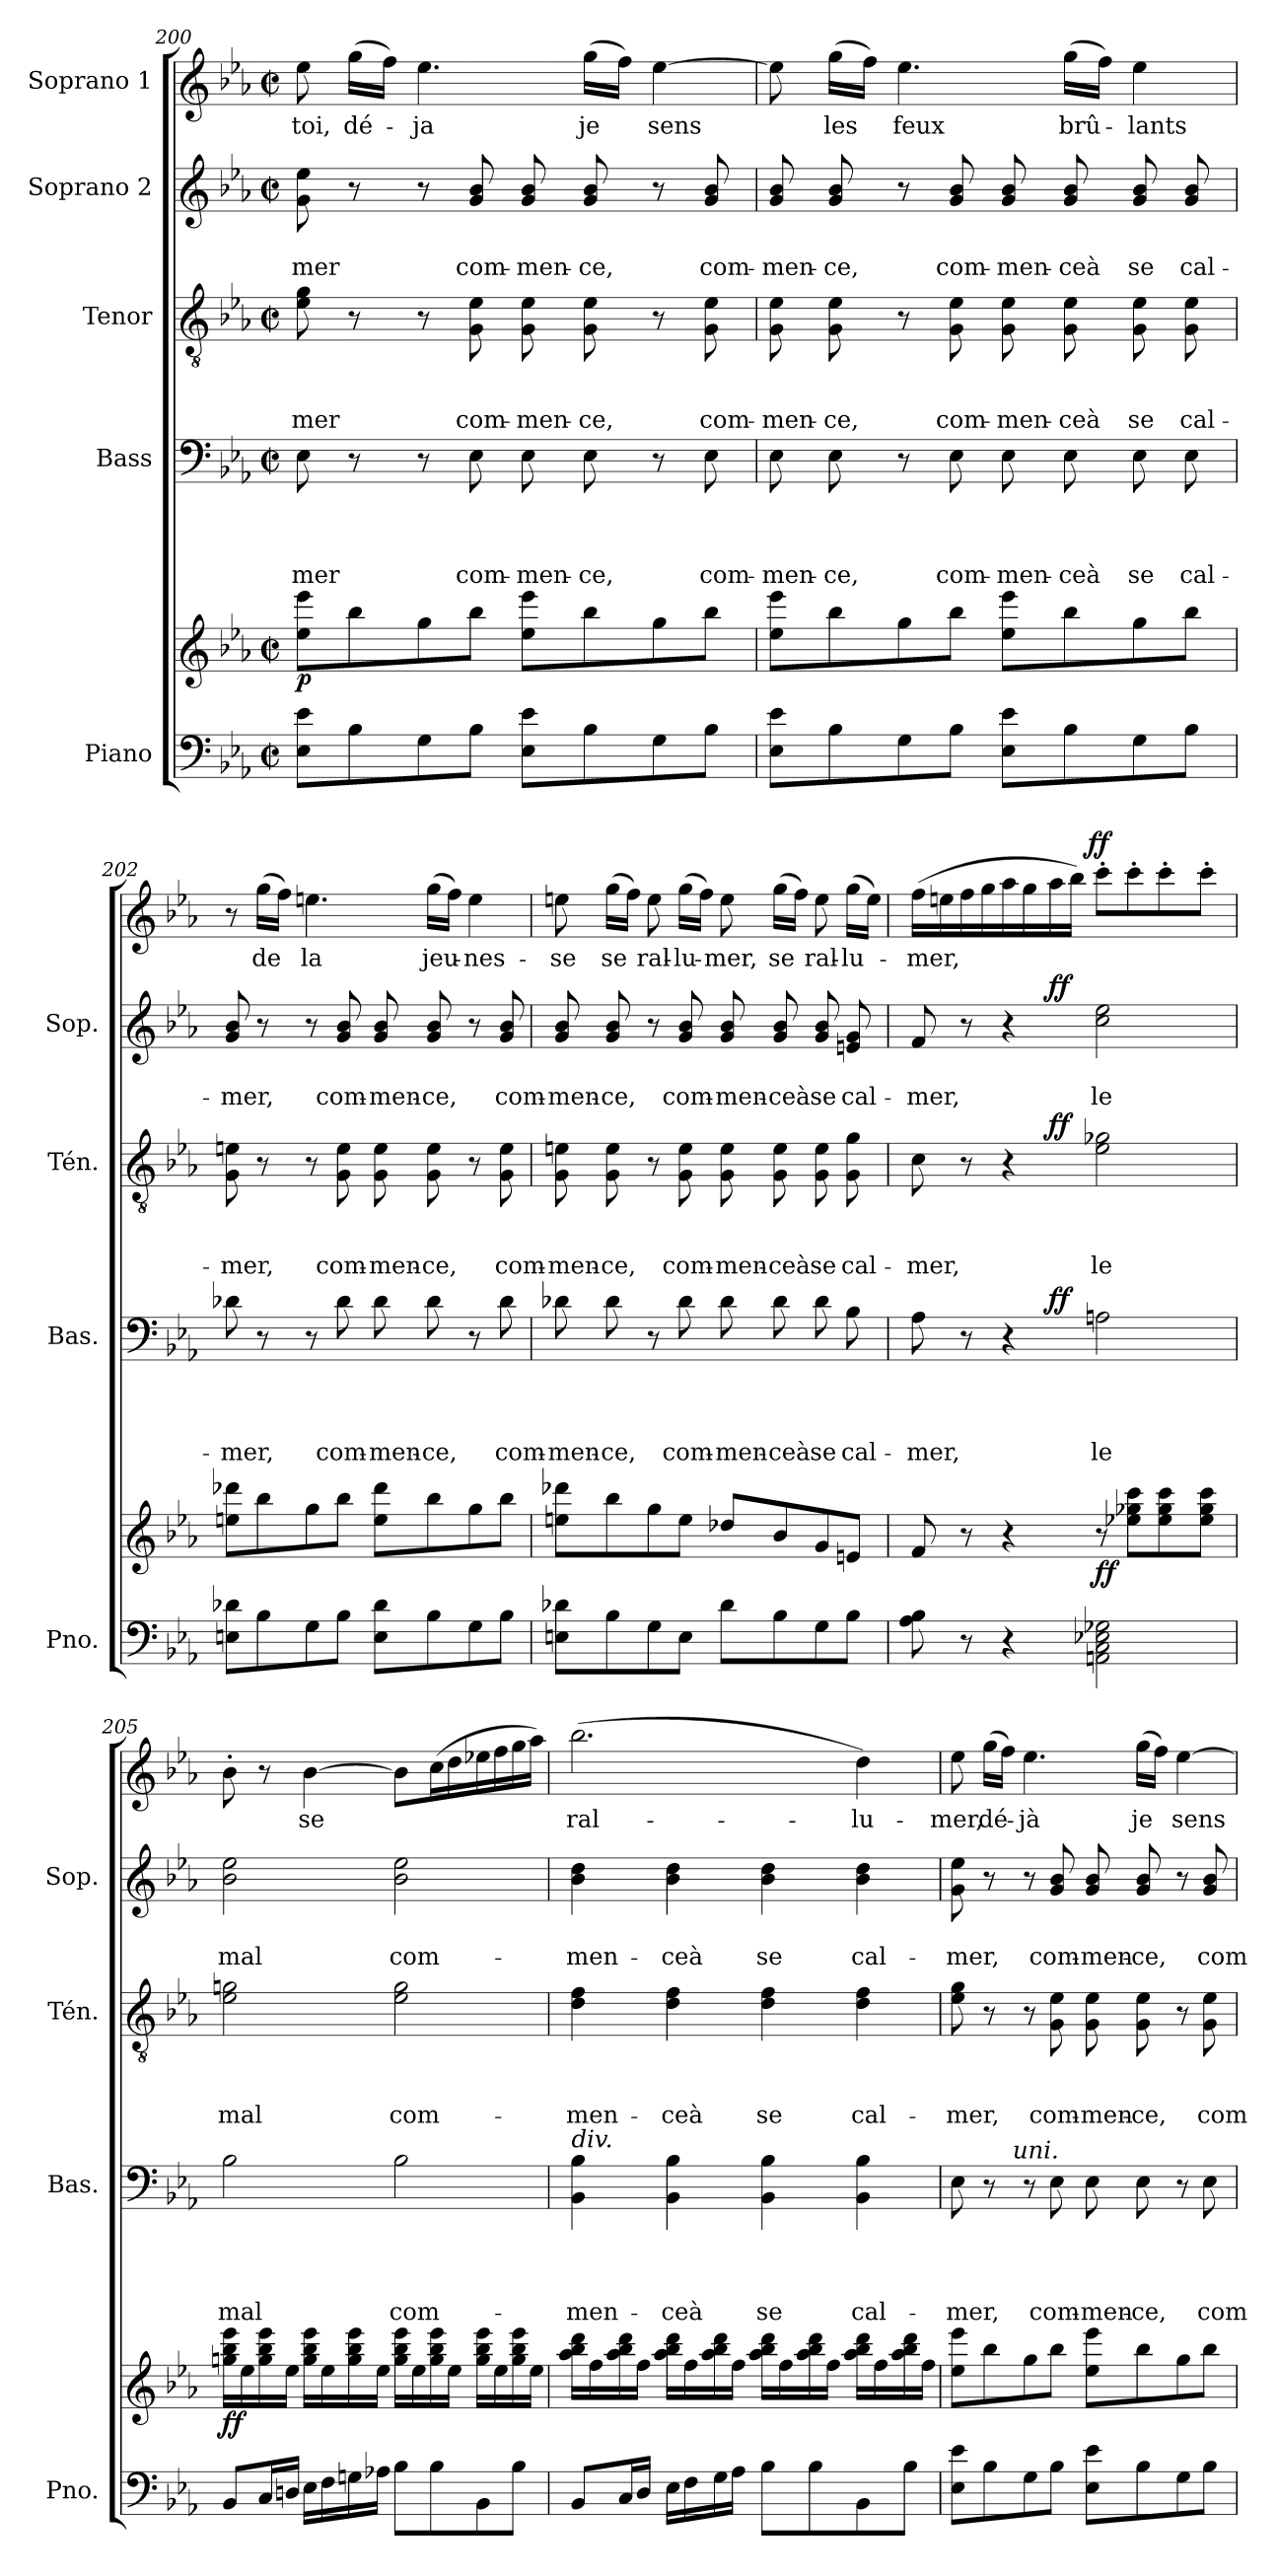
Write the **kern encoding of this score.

**kern	**kern	**dynam	**kern	**text	**text	**text	**text	**dynam	**kern	**text	**text	**text	**dynam	**kern	**text	**text	**dynam	**kern	**text	**dynam
*part5	*part5	*part5	*part4	*part4	*part4	*part4	*part4	*part4	*part3	*part3	*part3	*part3	*part3	*part2	*part2	*part2	*part2	*part1	*part1	*part1
*staff6	*staff5	*staff5/6	*staff4	*staff4	*staff4	*staff4	*staff4	*staff4	*staff3	*staff3	*staff3	*staff3	*staff3	*staff2	*staff2	*staff2	*staff2	*staff1	*staff1	*staff1
*I"Piano	*	*	*I"Bass	*	*	*	*	*	*I"Tenor	*	*	*	*	*I"Soprano 2	*	*	*	*I"Soprano 1	*	*
*I'Pno.	*	*	*I'Bas.	*	*	*	*	*	*I'Tén.	*	*	*	*	*I'Sop.	*	*	*	*	*	*
*clefF4	*clefG2	*	*clefF4	*	*	*	*	*	*clefGv2	*	*	*	*	*clefG2	*	*	*	*clefG2	*	*
*k[b-e-a-]	*k[b-e-a-]	*	*k[b-e-a-]	*	*	*	*	*	*k[b-e-a-]	*	*	*	*	*k[b-e-a-]	*	*	*	*k[b-e-a-]	*	*
*E-:	*E-:	*	*E-:	*	*	*	*	*	*E-:	*	*	*	*	*E-:	*	*	*	*E-:	*	*
*M2/2	*M2/2	*	*M2/2	*	*	*	*	*	*M2/2	*	*	*	*	*M2/2	*	*	*	*M2/2	*	*
*met(c|)	*met(c|)	*	*met(c|)	*	*	*	*	*	*met(c|)	*	*	*	*	*met(c|)	*	*	*	*met(c|)	*	*
=200	=200	=200	=200	=200	=200	=200	=200	=200	=200	=200	=200	=200	=200	=200	=200	=200	=200	=200	=200	=200
!	!	!LO:DY:b	!	!	!	!	!	!	!	!	!	!	!	!	!	!	!	!	!	!
8E-\ 8e-\L	8ee-\ 8eee-\L	p	8E-\	.	.	.	-mer	.	8e-\ 8g\	.	.	-mer	.	8g\ 8ee-\	.	-mer	.	8ee-\	toi,	.
8B-\	8bb-\	.	8r	.	.	.	.	.	8r	.	.	.	.	8r	.	.	.	(16gg\LL	dé-	.
.	.	.	.	.	.	.	.	.	.	.	.	.	.	.	.	.	.	16ff\JJ)	.	.
8G\	8gg\	.	8r	.	.	.	.	.	8r	.	.	.	.	8r	.	.	.	4.ee-\	-ja	.
8B-\J	8bb-\J	.	8E-\	.	.	.	com-	.	8G\ 8e-\	.	.	com-	.	8g/ 8b-/	.	com-	.	.	.	.
8E-\ 8e-\L	8ee-\ 8eee-\L	.	8E-\	.	.	.	-men-	.	8G\ 8e-\	.	.	-men-	.	8g/ 8b-/	.	-men-	.	.	.	.
8B-\	8bb-\	.	8E-\	.	.	.	-ce,	.	8G\ 8e-\	.	.	-ce,	.	8g/ 8b-/	.	-ce,	.	(16gg\LL	je	.
.	.	.	.	.	.	.	.	.	.	.	.	.	.	.	.	.	.	16ff\JJ)	.	.
8G\	8gg\	.	8r	.	.	.	.	.	8r	.	.	.	.	8r	.	.	.	[4ee-\	sens	.
8B-\J	8bb-\J	.	8E-\	.	.	.	com-	.	8G\ 8e-\	.	.	com-	.	8g/ 8b-/	.	com-	.	.	.	.
!!LO:PB:g=z
=201	=201	=201	=201	=201	=201	=201	=201	=201	=201	=201	=201	=201	=201	=201	=201	=201	=201	=201	=201	=201
8E-\ 8e-\L	8ee-\ 8eee-\L	.	8E-\	.	.	.	-men-	.	8G\ 8e-\	.	.	-men-	.	8g/ 8b-/	.	-men-	.	8ee-\]	.	.
8B-\	8bb-\	.	8E-\	.	.	.	-ce,	.	8G\ 8e-\	.	.	-ce,	.	8g/ 8b-/	.	-ce,	.	(16gg\LL	les	.
.	.	.	.	.	.	.	.	.	.	.	.	.	.	.	.	.	.	16ff\JJ)	.	.
8G\	8gg\	.	8r	.	.	.	.	.	8r	.	.	.	.	8r	.	.	.	4.ee-\	feux	.
8B-\J	8bb-\J	.	8E-\	.	.	.	com-	.	8G\ 8e-\	.	.	com-	.	8g/ 8b-/	.	com-	.	.	.	.
8E-\ 8e-\L	8ee-\ 8eee-\L	.	8E-\	.	.	.	-men-	.	8G\ 8e-\	.	.	-men-	.	8g/ 8b-/	.	-men-	.	.	.	.
8B-\	8bb-\	.	8E-\	.	.	.	-ceà	.	8G\ 8e-\	.	.	-ceà	.	8g/ 8b-/	.	-ceà	.	(16gg\LL	brû-	.
.	.	.	.	.	.	.	.	.	.	.	.	.	.	.	.	.	.	16ff\JJ)	.	.
8G\	8gg\	.	8E-\	.	.	.	se	.	8G\ 8e-\	.	.	se	.	8g/ 8b-/	.	se	.	4ee-\	-lants	.
8B-\J	8bb-\J	.	8E-\	.	.	.	cal-	.	8G\ 8e-\	.	.	cal-	.	8g/ 8b-/	.	cal-	.	.	.	.
=202	=202	=202	=202	=202	=202	=202	=202	=202	=202	=202	=202	=202	=202	=202	=202	=202	=202	=202	=202	=202
8En\ 8d-X\L	8een\ 8ddd-X\L	.	8d-X\	.	.	.	-mer,	.	8G\ 8en\	.	.	-mer,	.	8g/ 8b-/	.	-mer,	.	8r	.	.
8B-\	8bb-\	.	8r	.	.	.	.	.	8r	.	.	.	.	8r	.	.	.	(16gg\LL	de	.
.	.	.	.	.	.	.	.	.	.	.	.	.	.	.	.	.	.	16ff\JJ)	.	.
8G\	8gg\	.	8r	.	.	.	.	.	8r	.	.	.	.	8r	.	.	.	4.een\	la	.
8B-\J	8bb-\J	.	8d-\	.	.	.	com-	.	8G\ 8e\	.	.	com-	.	8g/ 8b-/	.	com-	.	.	.	.
8E\ 8d-\L	8ee\ 8ddd-\L	.	8d-\	.	.	.	-men-	.	8G\ 8e\	.	.	-men-	.	8g/ 8b-/	.	-men-	.	.	.	.
8B-\	8bb-\	.	8d-\	.	.	.	-ce,	.	8G\ 8e\	.	.	-ce,	.	8g/ 8b-/	.	-ce,	.	(16gg\LL	jeu-	.
.	.	.	.	.	.	.	.	.	.	.	.	.	.	.	.	.	.	16ff\JJ)	.	.
8G\	8gg\	.	8r	.	.	.	.	.	8r	.	.	.	.	8r	.	.	.	4ee\	-nes-	.
8B-\J	8bb-\J	.	8d-\	.	.	.	com-	.	8G\ 8e\	.	.	com-	.	8g/ 8b-/	.	com-	.	.	.	.
=203	=203	=203	=203	=203	=203	=203	=203	=203	=203	=203	=203	=203	=203	=203	=203	=203	=203	=203	=203	=203
8En\ 8d-X\L	8een\ 8ddd-X\L	.	8d-X\	.	.	.	-men-	.	8G\ 8en\	.	.	-men-	.	8g/ 8b-/	.	-men-	.	8een\	-se	.
8B-\	8bb-\	.	8d-\	.	.	.	-ce,	.	8G\ 8e\	.	.	-ce,	.	8g/ 8b-/	.	-ce,	.	(16gg\LL	se	.
.	.	.	.	.	.	.	.	.	.	.	.	.	.	.	.	.	.	16ff\JJ)	.	.
8G\	8gg\	.	8r	.	.	.	.	.	8r	.	.	.	.	8r	.	.	.	8ee\	ral-	.
8E\J	8ee\J	.	8d-\	.	.	.	com-	.	8G\ 8e\	.	.	com-	.	8g/ 8b-/	.	com-	.	(16gg\LL	-lu-	.
.	.	.	.	.	.	.	.	.	.	.	.	.	.	.	.	.	.	16ff\JJ)	.	.
8d-\L	8dd-X/L	.	8d-\	.	.	.	-men-	.	8G\ 8e\	.	.	-men-	.	8g/ 8b-/	.	-men-	.	8ee\	-mer,	.
8B-\	8b-/	.	8d-\	.	.	.	-ceà	.	8G\ 8e\	.	.	-ceà	.	8g/ 8b-/	.	-ceà	.	(16gg\LL	se	.
.	.	.	.	.	.	.	.	.	.	.	.	.	.	.	.	.	.	16ff\JJ)	.	.
8G\	8g/	.	8d-\	.	.	.	se	.	8G\ 8e\	.	.	se	.	8g/ 8b-/	.	se	.	8ee\	ral-	.
8B-\J	8en/J	.	8B-\	.	.	.	cal-	.	8G\ 8g\	.	.	cal-	.	8en/ 8g/	.	cal-	.	(16gg\LL	-lu-	.
.	.	.	.	.	.	.	.	.	.	.	.	.	.	.	.	.	.	16ee\JJ)	.	.
!!LO:LB:g=z
=204	=204	=204	=204	=204	=204	=204	=204	=204	=204	=204	=204	=204	=204	=204	=204	=204	=204	=204	=204	=204
*	*	*	*^	*	*	*	*	*	*^	*	*	*	*	*^	*	*	*	*^	*	*
8A-\ 8B-\	8f/	.	8A-\	4.ryy	.	.	.	-mer,	.	8c	4.ryy	.	.	-mer,	.	8f	4.ryy	.	-mer,	.	(16ff\LL	3ryy	-mer,	.
.	.	.	.	.	.	.	.	.	.	.	.	.	.	.	.	.	.	.	.	.	16een\	.	.	.
8r	8r	.	8r	.	.	.	.	.	.	8r	.	.	.	.	.	8r	.	.	.	.	16ff\	.	.	.
.	.	.	.	.	.	.	.	.	.	.	.	.	.	.	.	.	.	.	.	.	16gg\	.	.	.
4r	4r	.	4r	.	.	.	.	.	.	4r	.	.	.	.	.	4r	.	.	.	.	16aa-\	.	.	.
.	.	.	.	.	.	.	.	.	.	.	.	.	.	.	.	.	.	.	.	.	16gg\	.	.	.
.	.	.	.	.	.	.	.	.	.	.	.	.	.	.	.	.	.	.	.	.	.	12...ryy	.	.
!	!	!	!	!	!	!	!	!	!LO:DY:a	!	!	!	!	!	!LO:DY:a	!	!	!	!	!LO:DY:a	!	!	!	!
.	.	.	.	2ryy	.	.	.	.	ff	.	2ryy	.	.	.	ff	.	2ryy	.	.	ff	16aa-\	.	.	.
.	.	.	.	.	.	.	.	.	.	.	.	.	.	.	.	.	.	.	.	.	16bb-\JJ)	.	.	.
!	!	!	!	!	!	!	!	!	!	!	!	!	!	!	!	!	!	!	!	!	!	!	!	!LO:DY:b
.	.	.	.	.	.	.	.	.	.	.	.	.	.	.	.	.	.	.	.	.	.	3ryy	.	ff
!	!	!LO:DY:b	!	!	!	!	!	!	!	!	!	!	!	!	!	!	!	!	!	!	!	!	!	!
2AAn\ 2C\ 2E-X\ 2G-X\	8r	ff	2An\	.	.	.	.	le	.	2e-\ 2g-X\	.	.	.	le	.	2cc\ 2ee-\	.	.	le	.	8ccc'>\L	.	.	.
.	8ee-X\ 8gg-X\ 8ccc\L	.	.	.	.	.	.	.	.	.	.	.	.	.	.	.	.	.	.	.	8ccc'>\	.	.	.
.	8ee-\ 8gg-\ 8ccc\	.	.	.	.	.	.	.	.	.	.	.	.	.	.	.	.	.	.	.	8ccc'>\	.	.	.
.	.	.	.	.	.	.	.	.	.	.	.	.	.	.	.	.	.	.	.	.	.	6ryy	.	.
.	8ee-\ 8gg-\ 8ccc\J	.	.	8ryy	.	.	.	.	.	.	8ryy	.	.	.	.	.	8ryy	.	.	.	8ccc'>\J	.	.	.
.	.	.	.	.	.	.	.	.	.	.	.	.	.	.	.	.	.	.	.	.	.	96ryy	.	.
=205	=205	=205	=205	=205	=205	=205	=205	=205	=205	=205	=205	=205	=205	=205	=205	=205	=205	=205	=205	=205	=205	=205	=205	=205
!!LO:REH:place=s1:a:B:fs=9.6:t=44
!	!	!LO:DY:b	!	!	!	!	!	!	!	!	!	!	!	!	!	!	!	!	!	!	!	!	!	!
*	*	*	*v	*v	*	*	*	*	*	*	*	*	*	*	*	*v	*v	*	*	*	*v	*v	*	*
*	*	*	*	*	*	*	*	*	*v	*v	*	*	*	*	*	*	*	*	*	*	*
8BB-/L	16ggn\ 16bb-\ 16eee-\LL	ff	2B-\	.	.	.	mal	.	2e-\ 2gn\	.	.	mal	.	2b-\ 2ee-\	.	mal	.	8b-'>\	.	.
.	16ee-\	.	.	.	.	.	.	.	.	.	.	.	.	.	.	.	.	.	.	.
16C/L	16gg\ 16bb-\ 16eee-\	.	.	.	.	.	.	.	.	.	.	.	.	.	.	.	.	8r	.	.
16Dn/JJ	16ee-\JJ	.	.	.	.	.	.	.	.	.	.	.	.	.	.	.	.	.	.	.
16E-\LL	16gg\ 16bb-\ 16eee-\LL	.	.	.	.	.	.	.	.	.	.	.	.	.	.	.	.	[4b-\	se	.
16F\	16ee-\	.	.	.	.	.	.	.	.	.	.	.	.	.	.	.	.	.	.	.
16Gn\	16gg\ 16bb-\ 16eee-\	.	.	.	.	.	.	.	.	.	.	.	.	.	.	.	.	.	.	.
16A-X\JJ	16ee-\JJ	.	.	.	.	.	.	.	.	.	.	.	.	.	.	.	.	.	.	.
8B-\L	16gg\ 16bb-\ 16eee-\LL	.	2B-\	.	.	.	com-	.	2e-\ 2g\	.	.	com-	.	2b-\ 2ee-\	.	com-	.	8b-\L]	.	.
.	16ee-\	.	.	.	.	.	.	.	.	.	.	.	.	.	.	.	.	.	.	.
8B-\	16gg\ 16bb-\ 16eee-\	.	.	.	.	.	.	.	.	.	.	.	.	.	.	.	.	(16cc\L	.	.
.	16ee-\JJ	.	.	.	.	.	.	.	.	.	.	.	.	.	.	.	.	16dd\	.	.
8BB-\	16gg\ 16bb-\ 16eee-\LL	.	.	.	.	.	.	.	.	.	.	.	.	.	.	.	.	16ee-X\	.	.
.	16ee-\	.	.	.	.	.	.	.	.	.	.	.	.	.	.	.	.	16ff\	.	.
8B-\J	16gg\ 16bb-\ 16eee-\	.	.	.	.	.	.	.	.	.	.	.	.	.	.	.	.	16gg\	.	.
.	16ee-\JJ	.	.	.	.	.	.	.	.	.	.	.	.	.	.	.	.	16aa-\JJ)	.	.
=206	=206	=206	=206	=206	=206	=206	=206	=206	=206	=206	=206	=206	=206	=206	=206	=206	=206	=206	=206	=206
!	!	!	!LO:TX:a:i:t=div.	!	!	!	!	!	!	!	!	!	!	!	!	!	!	!	!	!
8BB-/L	16aa-\ 16bb-\ 16ddd\LL	.	4BB-\ 4B-\	.	.	.	-men-	.	4d\ 4f\	.	.	-men-	.	4b-\ 4dd\	.	-men-	.	(2.bb-\	ral-	.
.	16ff\	.	.	.	.	.	.	.	.	.	.	.	.	.	.	.	.	.	.	.
16C/L	16aa-\ 16bb-\ 16ddd\	.	.	.	.	.	.	.	.	.	.	.	.	.	.	.	.	.	.	.
16D/JJ	16ff\JJ	.	.	.	.	.	.	.	.	.	.	.	.	.	.	.	.	.	.	.
16E-\LL	16aa-\ 16bb-\ 16ddd\LL	.	4BB-\ 4B-\	.	.	.	-ceà	.	4d\ 4f\	.	.	-ceà	.	4b-\ 4dd\	.	-ceà	.	.	.	.
16F\	16ff\	.	.	.	.	.	.	.	.	.	.	.	.	.	.	.	.	.	.	.
16G\	16aa-\ 16bb-\ 16ddd\	.	.	.	.	.	.	.	.	.	.	.	.	.	.	.	.	.	.	.
16A-\JJ	16ff\JJ	.	.	.	.	.	.	.	.	.	.	.	.	.	.	.	.	.	.	.
8B-\L	16aa-\ 16bb-\ 16ddd\LL	.	4BB-\ 4B-\	.	.	.	se	.	4d\ 4f\	.	.	se	.	4b-\ 4dd\	.	se	.	.	.	.
.	16ff\	.	.	.	.	.	.	.	.	.	.	.	.	.	.	.	.	.	.	.
8B-\	16aa-\ 16bb-\ 16ddd\	.	.	.	.	.	.	.	.	.	.	.	.	.	.	.	.	.	.	.
.	16ff\JJ	.	.	.	.	.	.	.	.	.	.	.	.	.	.	.	.	.	.	.
8BB-\	16aa-\ 16bb-\ 16ddd\LL	.	4BB-\ 4B-\	.	.	.	cal-	.	4d\ 4f\	.	.	cal-	.	4b-\ 4dd\	.	cal-	.	4dd\)	-lu-	.
.	16ff\	.	.	.	.	.	.	.	.	.	.	.	.	.	.	.	.	.	.	.
8B-\J	16aa-\ 16bb-\ 16ddd\	.	.	.	.	.	.	.	.	.	.	.	.	.	.	.	.	.	.	.
.	16ff\JJ	.	.	.	.	.	.	.	.	.	.	.	.	.	.	.	.	.	.	.
!!LO:PB:g=z
=207	=207	=207	=207	=207	=207	=207	=207	=207	=207	=207	=207	=207	=207	=207	=207	=207	=207	=207	=207	=207
*	*	*	*^	*	*	*	*	*	*	*	*	*	*	*	*	*	*	*	*	*
8E-\ 8e-\L	8ee-\ 8eee-\L	.	8E-	8..ryy	.	.	.	-mer,	.	8e-\ 8g\	.	.	-mer,	.	8g\ 8ee-\	.	-mer,	.	8ee-\	-mer,	.
8B-\	8bb-\	.	8r	.	.	.	.	.	.	8r	.	.	.	.	8r	.	.	.	(16gg\LL	dé-	.
.	.	.	.	.	.	.	.	.	.	.	.	.	.	.	.	.	.	.	16ff\JJ)	.	.
!	!	!	!	!LO:TX:a:i:t=uni.	!	!	!	!	!	!	!	!	!	!	!	!	!	!	!	!	!
.	.	.	.	2ryy	.	.	.	.	.	.	.	.	.	.	.	.	.	.	.	.	.
8G\	8gg\	.	8r	.	.	.	.	.	.	8r	.	.	.	.	8r	.	.	.	4.ee-\	-jà	.
8B-\J	8bb-\J	.	8E-\	.	.	.	.	com-	.	8G\ 8e-\	.	.	com-	.	8g/ 8b-/	.	com-	.	.	.	.
8E-\ 8e-\L	8ee-\ 8eee-\L	.	8E-\	.	.	.	.	-men-	.	8G\ 8e-\	.	.	-men-	.	8g/ 8b-/	.	-men-	.	.	.	.
8B-\	8bb-\	.	8E-\	.	.	.	.	-ce,	.	8G\ 8e-\	.	.	-ce,	.	8g/ 8b-/	.	-ce,	.	(16gg\LL	je	.
.	.	.	.	.	.	.	.	.	.	.	.	.	.	.	.	.	.	.	16ff\JJ)	.	.
.	.	.	.	4ryy	.	.	.	.	.	.	.	.	.	.	.	.	.	.	.	.	.
8G\	8gg\	.	8r	.	.	.	.	.	.	8r	.	.	.	.	8r	.	.	.	[4ee-\	sens	.
8B-\J	8bb-\J	.	8E-\	.	.	.	.	com-	.	8G\ 8e-\	.	.	com-	.	8g/ 8b-/	.	com-	.	.	.	.
.	.	.	.	32ryy	.	.	.	.	.	.	.	.	.	.	.	.	.	.	.	.	.
*	*	*	*v	*v	*	*	*	*	*	*	*	*	*	*	*	*	*	*	*	*	*
=	=	=	=	=	=	=	=	=	=	=	=	=	=	=	=	=	=	=	=	=
*-	*-	*-	*-	*-	*-	*-	*-	*-	*-	*-	*-	*-	*-	*-	*-	*-	*-	*-	*-	*-
